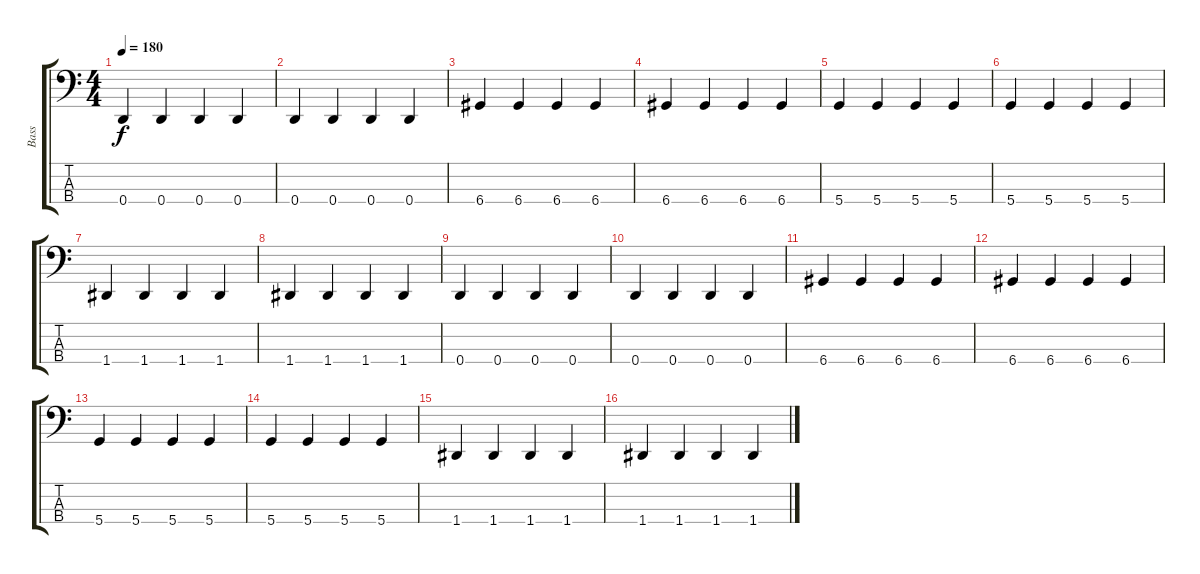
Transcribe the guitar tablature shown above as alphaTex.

\track ("Bass" "Bass") {instrument electricbassfinger}
\staff {score tabs}
\tuning (G2 D2 A1 D1) {hide}
\ts (4 4)
\tempo 180
\clef f4
\ks c
0.4.4{dy f} 0.4.4 0.4.4 0.4.4 |
0.4.4 0.4.4 0.4.4 0.4.4 |
6.4.4 6.4.4 6.4.4 6.4.4 |
6.4.4 6.4.4 6.4.4 6.4.4 |
5.4.4 5.4.4 5.4.4 5.4.4 |
5.4.4 5.4.4 5.4.4 5.4.4 |
1.4.4 1.4.4 1.4.4 1.4.4 |
1.4.4 1.4.4 1.4.4 1.4.4 |
0.4.4 0.4.4 0.4.4 0.4.4 |
0.4.4 0.4.4 0.4.4 0.4.4 |
6.4.4 6.4.4 6.4.4 6.4.4 |
6.4.4 6.4.4 6.4.4 6.4.4 |
5.4.4 5.4.4 5.4.4 5.4.4 |
5.4.4 5.4.4 5.4.4 5.4.4 |
1.4.4 1.4.4 1.4.4 1.4.4 |
1.4.4 1.4.4 1.4.4 1.4.4
